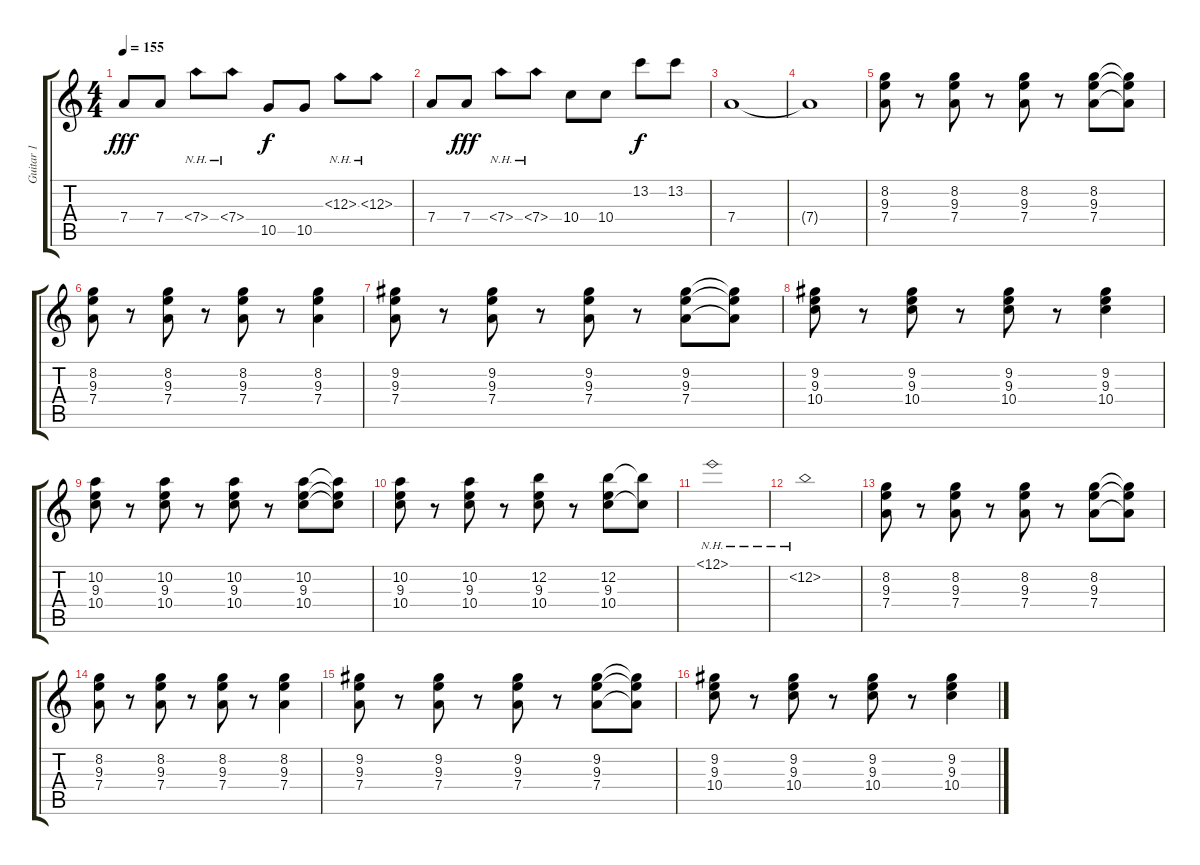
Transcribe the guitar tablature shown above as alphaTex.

\track ("Guitar 1" "Guitar 1") {instrument overdrivenguitar}
\staff {score tabs}
\tuning (E4 B3 G3 D3 A2 E2) {hide}
\ts (4 4)
\tempo 155
\clef g2
\ks c
7.4.8{dy fff} 7.4.8 7.4{nh}.8 7.4{nh}.8 10.5.8{dy f} 10.5.8 12.3{nh}.8 12.3{nh}.8 |
7.4.8 7.4.8{dy fff} 7.4{nh}.8 7.4{nh}.8 10.4.8 10.4.8 13.2.8{dy f} 13.2.8 |
7.4.1{volume 0} |
7.4{t}.1 |
(8.2 9.3 7.4).8{volume 12} r.8 (8.2 9.3 7.4).8 r.8 (8.2 9.3 7.4).8 r.8 (8.2 9.3 7.4).8 (8.2{t} 9.3{t} 7.4{t}).8 |
(8.2 9.3 7.4).8 r.8 (8.2 9.3 7.4).8 r.8 (8.2 9.3 7.4).8 r.8 (8.2 9.3 7.4).4 |
(9.2 9.3 7.4).8 r.8 (9.2 9.3 7.4).8 r.8 (9.2 9.3 7.4).8 r.8 (9.2 9.3 7.4).8 (9.2{t} 9.3{t} 7.4{t}).8 |
(9.2 9.3 10.4).8 r.8 (9.2 9.3 10.4).8 r.8 (9.2 9.3 10.4).8 r.8 (9.2 9.3 10.4).4 |
(10.2 9.3 10.4).8 r.8 (10.2 9.3 10.4).8 r.8 (10.2 9.3 10.4).8 r.8 (10.2 9.3 10.4).8 (10.2{t} 9.3{t} 10.4{t}).8 |
(10.2 9.3 10.4).8 r.8 (10.2 9.3 10.4).8 r.8 (12.2 9.3 10.4).8 r.8 (12.2 9.3 10.4).8 (12.2{t} 10.4{t}).8 |
12.1{nh}.1{volume 16} |
12.2{nh}.1 |
(8.2 9.3 7.4).8{volume 12} r.8 (8.2 9.3 7.4).8 r.8 (8.2 9.3 7.4).8 r.8 (8.2 9.3 7.4).8 (8.2{t} 9.3{t} 7.4{t}).8 |
(8.2 9.3 7.4).8 r.8 (8.2 9.3 7.4).8 r.8 (8.2 9.3 7.4).8 r.8 (8.2 9.3 7.4).4 |
(9.2 9.3 7.4).8 r.8 (9.2 9.3 7.4).8 r.8 (9.2 9.3 7.4).8 r.8 (9.2 9.3 7.4).8 (9.2{t} 9.3{t} 7.4{t}).8 |
(9.2 9.3 10.4).8 r.8 (9.2 9.3 10.4).8 r.8 (9.2 9.3 10.4).8 r.8 (9.2 9.3 10.4).4
